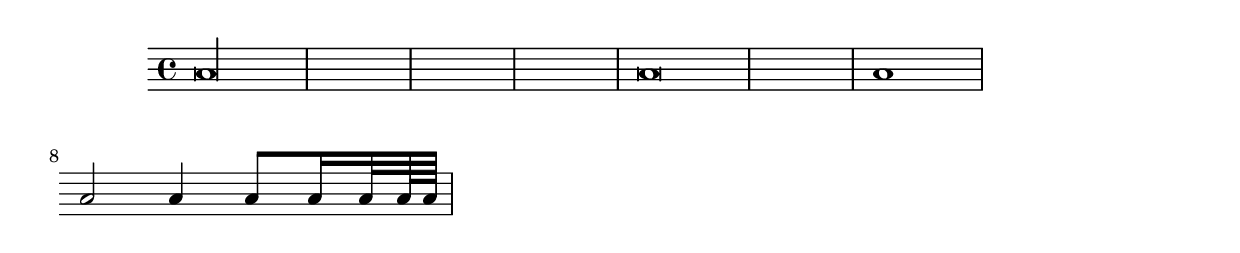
\header {
texidoc="Beams are place automatically; the last measure should have a single 
beam."
}

\version "2.3.16"

\paper  { raggedright = ##t } 

\score {
   \relative c'' {
    a\longa a\breve  
    a1 a2 a4 a8 a16 a32 a64 a64 
  }
  \paper {
    \context {
      \Staff
      \remove "Clef_engraver"
    }
  }
}

